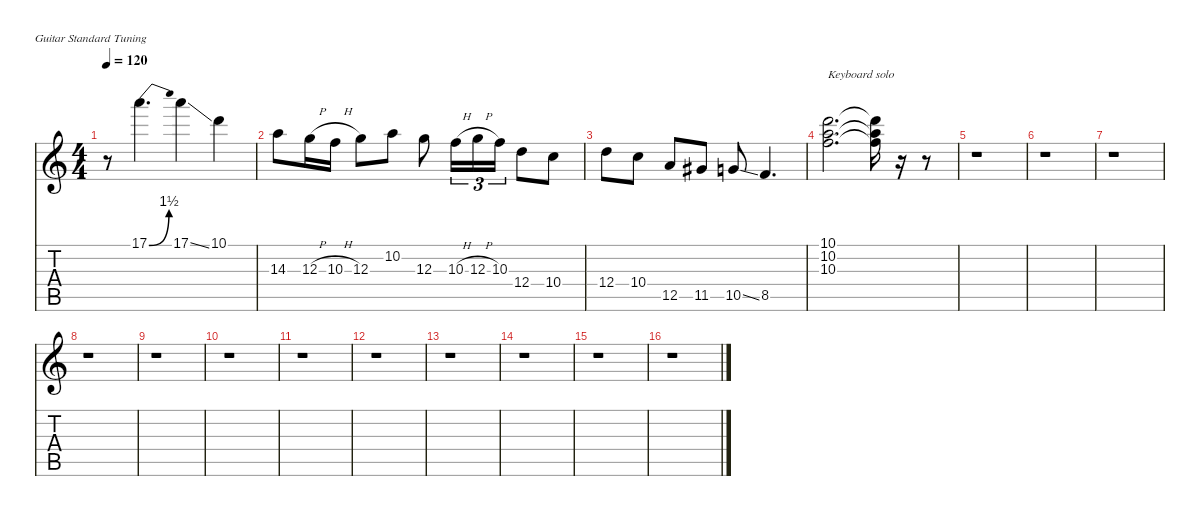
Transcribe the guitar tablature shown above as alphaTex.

\defaultSystemsLayout 4
\hideDynamics
\bracketExtendMode nobrackets
\singleTrackTrackNamePolicy hidden
\multiTrackTrackNamePolicy hidden
\firstSystemTrackNameMode fullname
\firstSystemTrackNameOrientation horizontal
\otherSystemsTrackNameOrientation horizontal
\track ("Gtr 1" "dist.guit.") {instrument distortionguitar}
\staff {score tabs}
\tuning (E4 B3 G3 D3 A2 E2)
\ts (4 4)
\tempo 120
\clef g2
\ks c
r.8{dy f beam Down} 17.1{be (bend 0 0 30 6)}.4{d beam Down} 17.1{ss}.4{beam Down} 10.1.4{beam Down} |
14.3.8{beam Down} 12.3{h}.16{beam Down} 10.3{h}.16{beam Down} 12.3.8{beam Down} 10.2.8{beam Down} 12.3.8{beam Down} 10.3{h}.16{tu (3 2) beam Down} 12.3{h}.16{tu (3 2) beam Down} 10.3.16{tu (3 2) beam Down} 12.4.8{beam Down} 10.4.8{beam Down} |
12.4.8{beam Down} 10.4.8{beam Down} 12.5.8{beam Up} 11.5{acc #}.8{beam Up} 10.5{ss}.8{beam Up} 8.5.4{d beam Up} |
(10.1 10.2 10.3).2{d txt "Keyboard solo" beam Down} (10.1{t} 10.2{t} 10.3{t}).16{beam Down} r.16{beam Down} r.8{beam Down} |
r.1{beam Down} |
r.1{beam Down} |
r.1{beam Down} |
r.1{beam Down} |
r.1{beam Down} |
r.1{beam Down} |
r.1{beam Down} |
r.1{beam Down} |
r.1{beam Down} |
r.1{beam Down} |
r.1{beam Down} |
r.1{beam Down}
